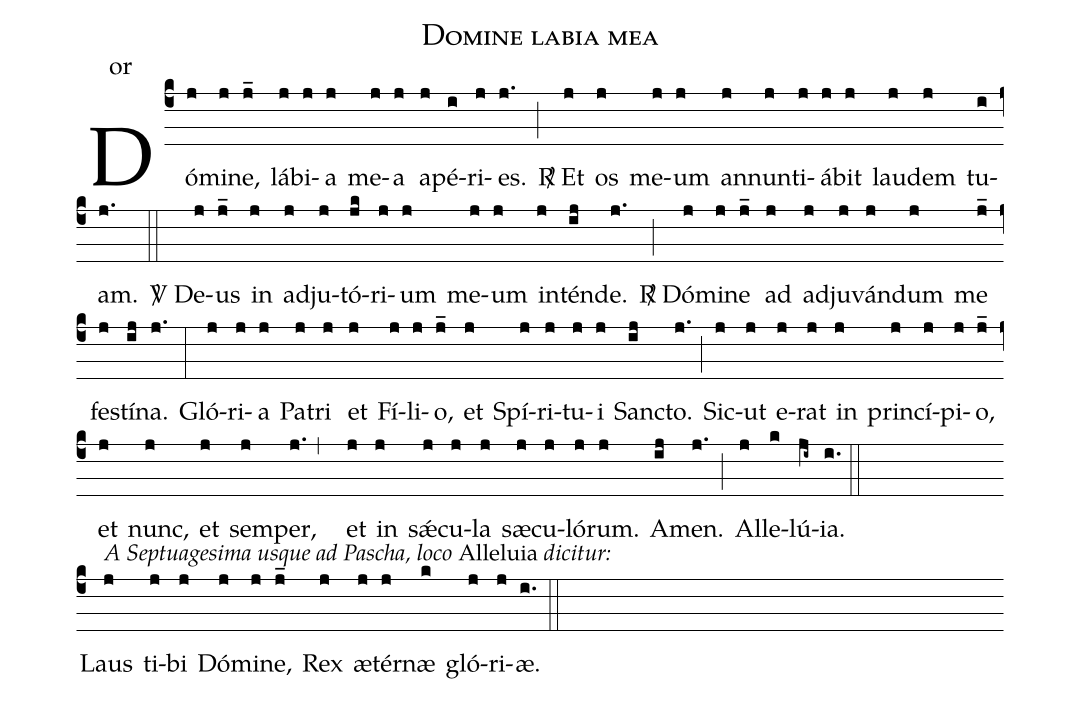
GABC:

name:Domine labia mea;
office-part:or;
%%
(c4) Dó(j)mi(j)ne,(j_) lá(j)bi(j)a(j) me(j)a(j) a(j)pé(i)ri(j)es.(j.) (;)
<sp>R/</sp> Et(j) os(j) me(j)um(j) an(j)nun(j)ti(j)á(j)bit(j) lau(j)dem(j) tu(i)am.(j.) (::)
<sp>V/</sp> De(j)us(j_) in(j) ad(j)ju(j)tó(jk)ri(j)um(j) me(j)um(j) in(j)tén(ij)de.(j.) (;)
<sp>R/</sp> Dó(j)mi(j)ne(j_) ad(j) ad(j)ju(j)ván(j)dum(j) me(j_) fe(j)stí(ij)na.(j.) (:) Gló(j)ri(j)a(j) Pa(j)tri(j) et(j) Fí(j)li(j)o,(j_) et(j) Spí(j)ri(j)tu(j)i(j) Sanc(ij)to.(j.) (;) Sic(j)ut(j) e(j)rat(j) in(j) prin(j)cí(j)pi(j)o,(j_) et(j) nunc,(j) et(j) sem(j)per,(j.,) et(j) in(j) sǽ(j)cu(j)la(j) sæ(j)cu(j)ló(j)rum.(j) A(ij)men.(j.) (;) Al(j)le(k)lú(ji~){ia}.(i.) (::)
<v>\grechangedim{spaceabovelines}{4cm}{scalable}</v>(Z-)
Laus<alt>A Septuagesima usque ad Pascha, loco {\upshape Alleluia} dicitur:</alt>(j) ti(j)bi(j) Dó(j)mi(j)ne,(j_) Rex(j) æ(j)tér(j)næ(k) gló(j)ri(j)æ.(i.) (::)
